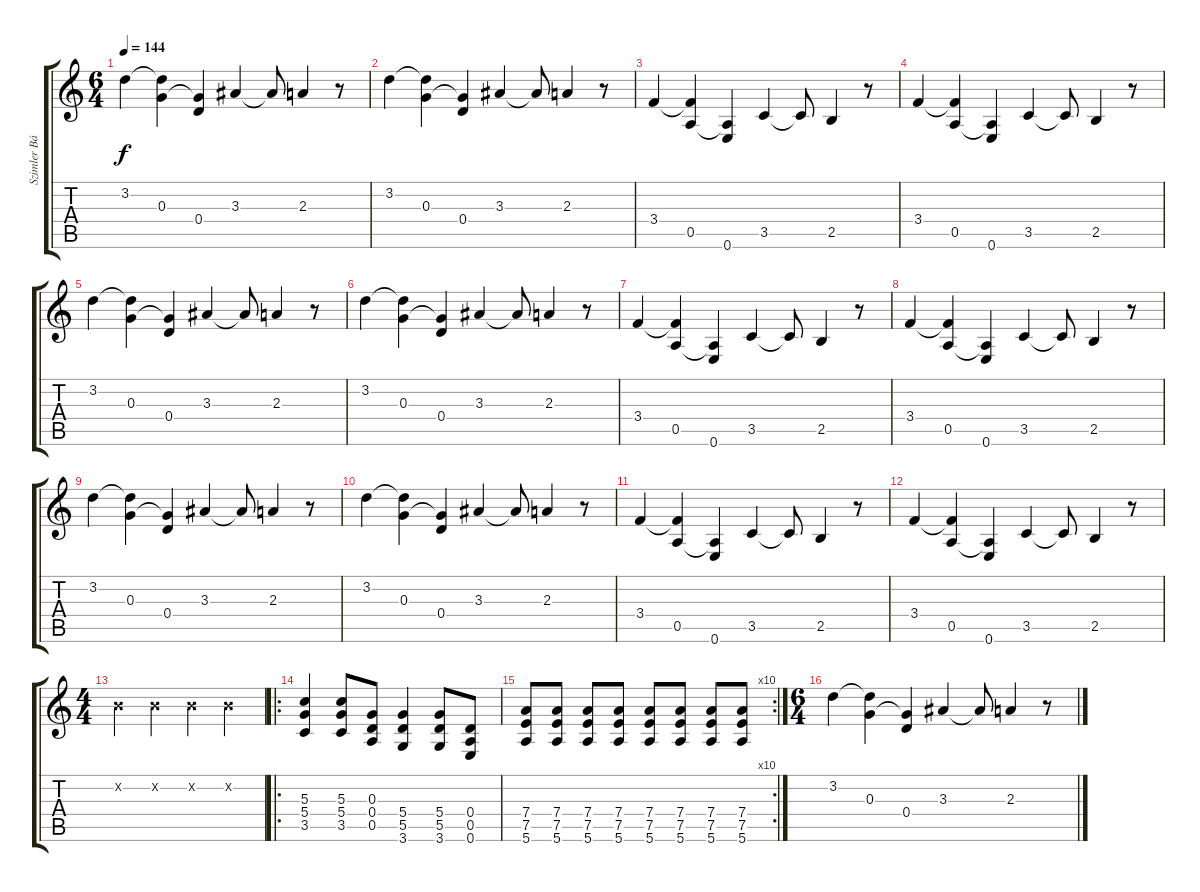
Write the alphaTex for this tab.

\track ("Szimler Bálint - Ritmus Gitár" "Szimler Bá") {instrument acousticguitarsteel}
\staff {score tabs}
\tuning (E4 B3 G3 D3 A2 E2) {hide}
\ts (6 4)
\tempo 144
\clef g2
\ks c
3.2.4{dy f instrument acousticguitarsteel} (3.2{t} 0.3).4 (0.3{t} 0.4).4 3.3.4 3.3{t}.8 2.3.4 r.8 |
3.2.4 (3.2{t} 0.3).4 (0.3{t} 0.4).4 3.3.4 3.3{t}.8 2.3.4 r.8 |
3.4.4 (3.4{t} 0.5).4 (0.5{t} 0.6).4 3.5.4 3.5{t}.8 2.5.4 r.8 |
3.4.4 (3.4{t} 0.5).4 (0.5{t} 0.6).4 3.5.4 3.5{t}.8 2.5.4 r.8 |
3.2.4 (3.2{t} 0.3).4 (0.3{t} 0.4).4 3.3.4 3.3{t}.8 2.3.4 r.8 |
3.2.4 (3.2{t} 0.3).4 (0.3{t} 0.4).4 3.3.4 3.3{t}.8 2.3.4 r.8 |
3.4.4 (3.4{t} 0.5).4 (0.5{t} 0.6).4 3.5.4 3.5{t}.8 2.5.4 r.8 |
3.4.4 (3.4{t} 0.5).4 (0.5{t} 0.6).4 3.5.4 3.5{t}.8 2.5.4 r.8 |
3.2.4 (3.2{t} 0.3).4 (0.3{t} 0.4).4 3.3.4 3.3{t}.8 2.3.4 r.8 |
3.2.4 (3.2{t} 0.3).4 (0.3{t} 0.4).4 3.3.4 3.3{t}.8 2.3.4 r.8 |
3.4.4 (3.4{t} 0.5).4 (0.5{t} 0.6).4 3.5.4 3.5{t}.8 2.5.4 r.8 |
3.4.4 (3.4{t} 0.5).4 (0.5{t} 0.6).4 3.5.4 3.5{t}.8 2.5.4 r.8 |
\ts (4 4)
0.2{x}.4 0.2{x}.4 0.2{x}.4 0.2{x}.4 |
\ro
(5.3 5.4 3.5).4 (5.3 5.4 3.5).8 (0.3 0.4 0.5).8 (5.4 5.5 3.6).4 (5.4 5.5 3.6).8 (0.4 0.5 0.6).8 |
\rc 10
(7.4 7.5 5.6).8 (7.4 7.5 5.6).8 (7.4 7.5 5.6).8 (7.4 7.5 5.6).8 (7.4 7.5 5.6).8 (7.4 7.5 5.6).8 (7.4 7.5 5.6).8 (7.4 7.5 5.6).8 |
\ts (6 4)
3.2.4 (3.2{t} 0.3).4 (0.3{t} 0.4).4 3.3.4 3.3{t}.8 2.3.4 r.8
